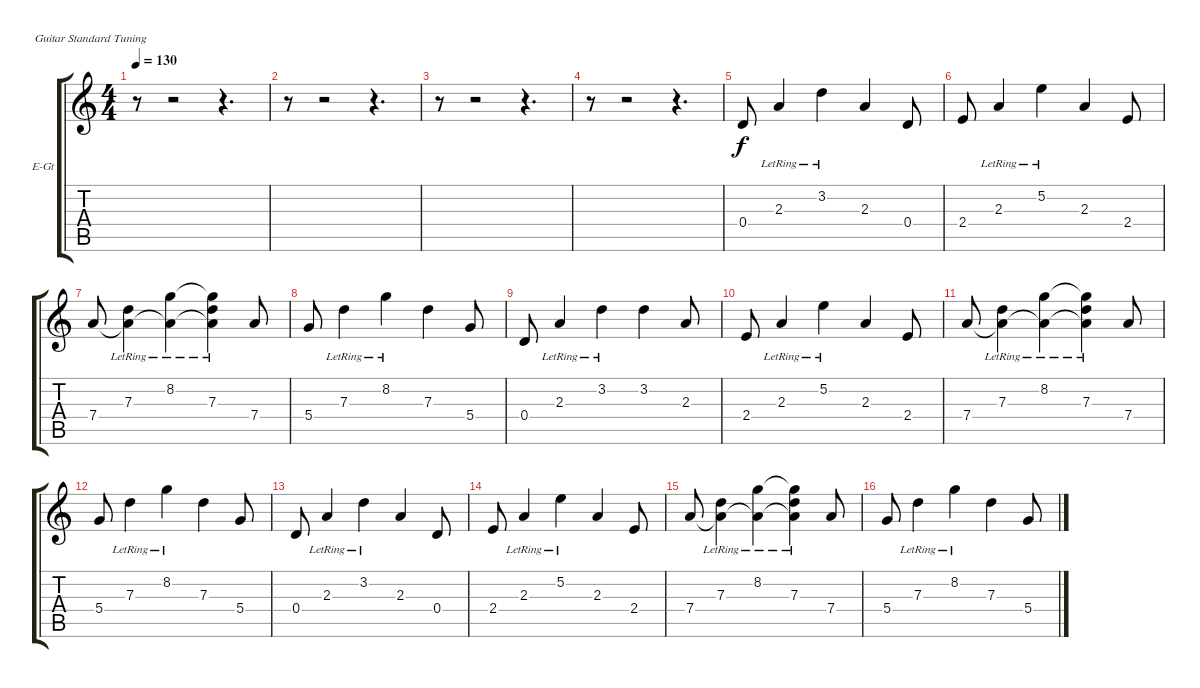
\bracketExtendMode groupsimilarinstruments
\firstSystemTrackNameOrientation horizontal
\otherSystemsTrackNameOrientation horizontal
\track ("Вадим" "E-Gt") {instrument distortionguitar}
\staff {score tabs}
\tuning (E4 B3 G3 D3 A2 E2)
\ts (4 4)
\tempo 130
\clef g2
\ks c
r.8{dy f} r.2 r.4{d} |
r.8 r.2 r.4{d} |
r.8 r.2 r.4{d} |
r.8 r.2 r.4{d} |
0.4.8 2.3{lr}.4 3.2{lr}.4 2.3.4 0.4.8 |
2.4.8 2.3{lr}.4 5.2{lr}.4 2.3.4 2.4.8 |
7.4.8 (7.3{lr} 7.4{t}).4 (8.2{lr} 7.4{t}).4 (8.2{lr t} 7.3 7.4{t}).4 7.4.8 |
5.4.8 7.3{lr}.4 8.2{lr}.4 7.3.4 5.4.8 |
0.4.8 2.3{lr}.4 3.2{lr}.4 3.2.4 2.3.8 |
2.4.8 2.3{lr}.4 5.2{lr}.4 2.3.4 2.4.8 |
7.4.8 (7.3{lr} 7.4{t}).4 (8.2{lr} 7.4{t}).4 (8.2{lr t} 7.3 7.4{t}).4 7.4.8 |
5.4.8 7.3{lr}.4 8.2{lr}.4 7.3.4 5.4.8 |
0.4.8 2.3{lr}.4 3.2{lr}.4 2.3.4 0.4.8 |
2.4.8 2.3{lr}.4 5.2{lr}.4 2.3.4 2.4.8 |
7.4.8 (7.3{lr} 7.4{t}).4 (8.2{lr} 7.4{t}).4 (8.2{lr t} 7.3 7.4{t}).4 7.4.8 |
5.4.8 7.3{lr}.4 8.2{lr}.4 7.3.4 5.4.8
